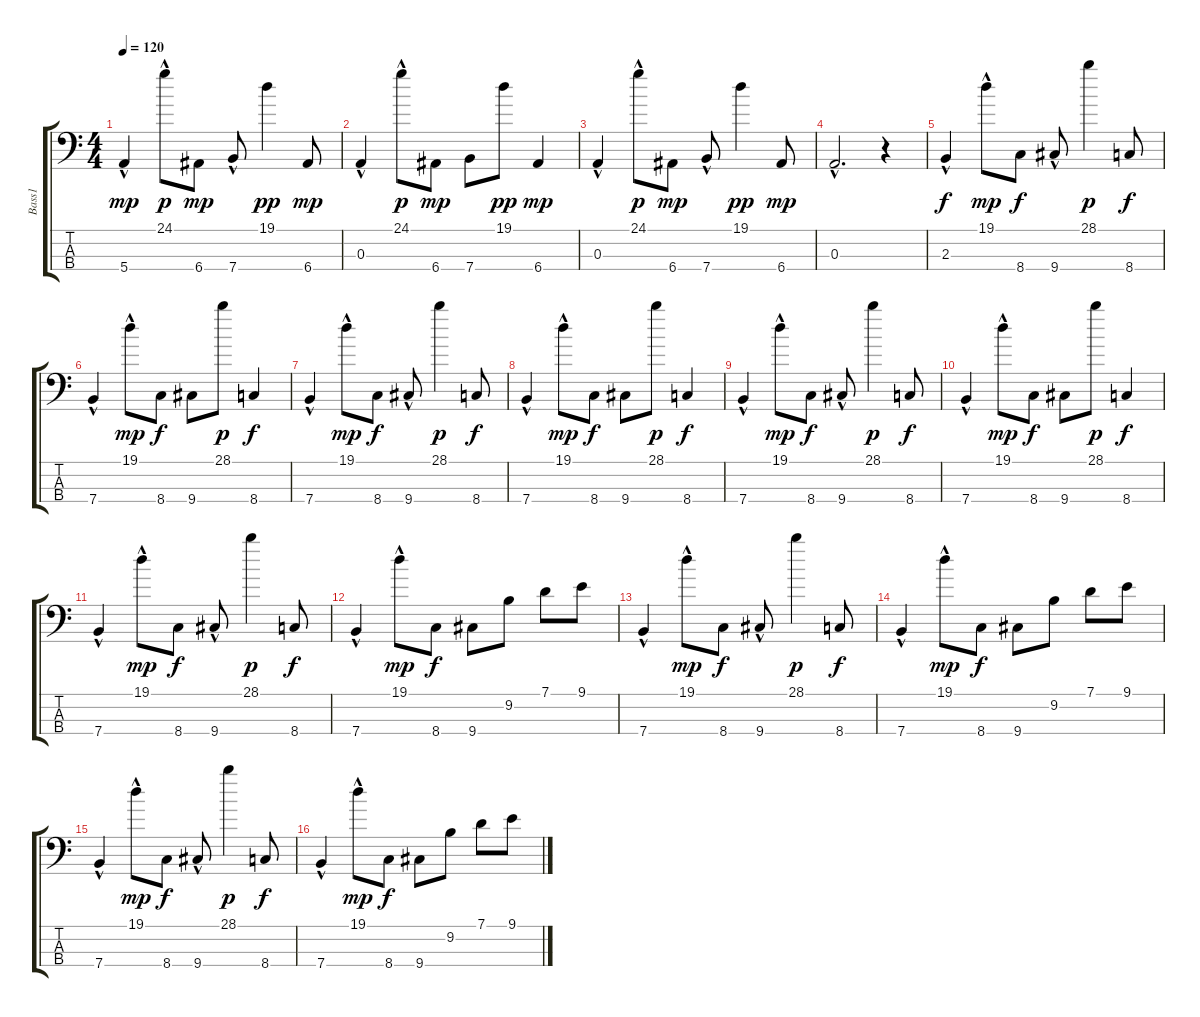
\track ("Bass1" "Bass1") {instrument electricbassfinger}
\staff {score tabs}
\tuning (G2 D2 A1 E1) {hide}
\ts (4 4)
\tempo 120
\clef f4
\ks c
5.4{hac}.4{dy mp instrument electricbassfinger} 24.1{hac}.8{dy p} 6.4.8{dy mp} 7.4{hac}.8 19.1.4{dy pp} 6.4.8{dy mp} |
0.3{hac}.4 24.1{hac}.8{dy p} 6.4.8{dy mp} 7.4.8 19.1.8{dy pp} 6.4.4{dy mp} |
0.3{hac}.4 24.1{hac}.8{dy p} 6.4.8{dy mp} 7.4{hac}.8 19.1.4{dy pp} 6.4.8{dy mp} |
0.3{hac}.2{d} r.4 |
2.3{hac}.4{dy f} 19.1{hac}.8{dy mp} 8.4.8{dy f} 9.4{hac}.8 28.1.4{dy p} 8.4.8{dy f} |
7.4{hac}.4 19.1{hac}.8{dy mp} 8.4.8{dy f} 9.4.8 28.1.8{dy p} 8.4.4{dy f} |
7.4{hac}.4 19.1{hac}.8{dy mp} 8.4.8{dy f} 9.4{hac}.8 28.1.4{dy p} 8.4.8{dy f} |
7.4{hac}.4 19.1{hac}.8{dy mp} 8.4.8{dy f} 9.4.8 28.1.8{dy p} 8.4.4{dy f} |
7.4{hac}.4 19.1{hac}.8{dy mp} 8.4.8{dy f} 9.4{hac}.8 28.1.4{dy p} 8.4.8{dy f} |
7.4{hac}.4 19.1{hac}.8{dy mp} 8.4.8{dy f} 9.4.8 28.1.8{dy p} 8.4.4{dy f} |
7.4{hac}.4 19.1{hac}.8{dy mp} 8.4.8{dy f} 9.4{hac}.8 28.1.4{dy p} 8.4.8{dy f} |
7.4{hac}.4 19.1{hac}.8{dy mp} 8.4.8{dy f} 9.4.8 9.2.8 7.1.8 9.1.8 |
7.4{hac}.4 19.1{hac}.8{dy mp} 8.4.8{dy f} 9.4{hac}.8 28.1.4{dy p} 8.4.8{dy f} |
7.4{hac}.4 19.1{hac}.8{dy mp} 8.4.8{dy f} 9.4.8 9.2.8 7.1.8 9.1.8 |
7.4{hac}.4 19.1{hac}.8{dy mp} 8.4.8{dy f} 9.4{hac}.8 28.1.4{dy p} 8.4.8{dy f} |
7.4{hac}.4 19.1{hac}.8{dy mp} 8.4.8{dy f} 9.4.8 9.2.8 7.1.8 9.1.8
